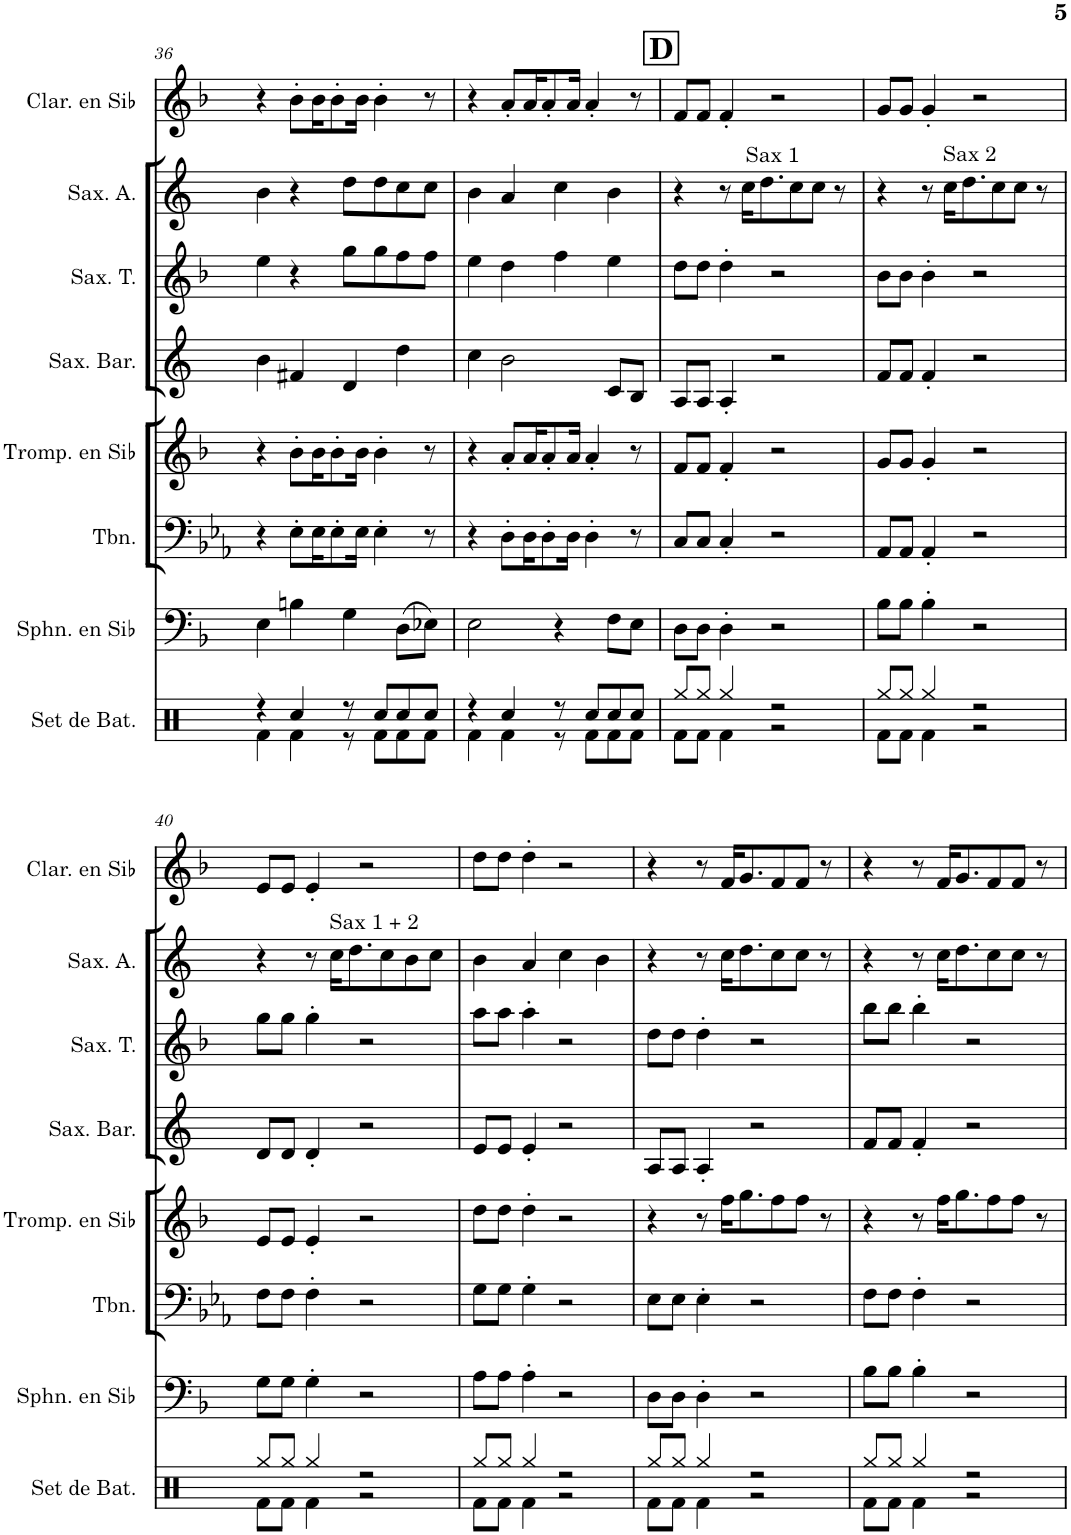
**kern	**kern	**kern	**kern	**kern	**kern	**kern	**kern
*part8	*part7	*part6	*part5	*part4	*part3	*part2	*part1
*staff8	*staff7	*staff6	*staff5	*staff4	*staff3	*staff2	*staff1
*I"Set de batterie	*I"Sousaphone en Sib	*I"Trombone	*I"Trompette en Sib	*I"Saxophone Baryton	*I"Saxophone Ténor	*I"Saxophone Alto	*I"Clarinette en Sib
*I'Set de Bat.	*I'Sphn. en Sib	*I'Tbn.	*I'Tromp. en Sib	*I'Sax. Bar.	*I'Sax. T.	*I'Sax. A.	*I'Clar. en Sib
!!LO:PB:g=z
*clefX	*clefF4	*clefF4	*clefG2	*clefG2	*clefG2	*clefG2	*clefG2
*	*Trd8c14	*	*Trd1c2	*Trd12c21	*Trd8c14	*Trd5c9	*Trd1c2
*k[]	*k[b-]	*k[b-e-a-]	*k[b-]	*k[]	*k[b-]	*k[]	*k[b-]
*M4/4	*M4/4	*M4/4	*M4/4	*M4/4	*M4/4	*M4/4	*M4/4
=36	=36	=36	=36	=36	=36	=36	=36
*^	*	*	*	*	*	*	*
4r	4Rf\	4E\	4r	4r	4b\	4ee\	4b\	4r
4Rcc/	4Rf\	4Bn\	8E-'\L	8b-'\L	4f#X/	4r	4r	8b-'\L
.	.	.	16E-\K	16b-\K	.	.	.	16b-\K
.	.	.	8E-'\	8b-'\	.	.	.	8b-'\
8r	8r	4G\	.	.	4d/	8gg\L	8dd\L	.
.	.	.	16E-\Jk	16b-\Jk	.	.	.	16b-\Jk
8Rcc/L	8Rf\L	.	4E-'\	4b-'\	.	8gg\	8dd\	4b-'\
8Rcc/	8Rf\	(8D\L	.	.	4dd\	8ff\	8cc\	.
8Rcc/J	8Rf\J	8E-X\J)	8r	8r	.	8ff\J	8cc\J	8r
=37	=37	=37	=37	=37	=37	=37	=37	=37
4r	4Rf\	2E\	4r	4r	4cc\	4ee\	4b\	4r
4Rcc/	4Rf\	.	8D'\L	8a'/L	2b\	4dd\	4a/	8a'/L
.	.	.	16D\K	16a/K	.	.	.	16a/K
.	.	.	8D'\	8a'/	.	.	.	8a'/
8r	8r	4r	.	.	.	4ff\	4cc\	.
.	.	.	16D\Jk	16a/Jk	.	.	.	16a/Jk
8Rcc/L	8Rf\L	.	4D'\	4a'/	.	.	.	4a'/
8Rcc/	8Rf\	8F\L	.	.	8c/L	4ee\	4b\	.
8Rcc/J	8Rf\J	8E\J	8r	8r	8B/J	.	.	8r
!!LO:REH:place=s1:a:B:cj:fs=14:t=D
=38	=38	=38	=38	=38	=38	=38	=38	=38
8Rgg/L	8Rf\L	8D\L	8C/L	8f/L	8A/L	8dd\L	4r	8f/L
8Rgg/J	8Rf\J	8D\J	8C/J	8f/J	8A/J	8dd\J	.	8f/J
4Rgg/	4Rf\	4D'\	4C'/	4f'/	4A'/	4dd'\	8r	4f'/
!	!	!	!	!	!	!	!LO:TX:a:t=Sax 1	!
.	.	.	.	.	.	.	16cc\KL	.
.	.	.	.	.	.	.	8.dd\	.
2r	2r	2r	2r	2r	2r	2r	.	2r
.	.	.	.	.	.	.	8cc\	.
.	.	.	.	.	.	.	8cc\J	.
.	.	.	.	.	.	.	8r	.
=39	=39	=39	=39	=39	=39	=39	=39	=39
8Rgg/L	8Rf\L	8B-\L	8AA-/L	8g/L	8f/L	8b-\L	4r	8g/L
8Rgg/J	8Rf\J	8B-\J	8AA-/J	8g/J	8f/J	8b-\J	.	8g/J
4Rgg/	4Rf\	4B-'\	4AA-'/	4g'/	4f'/	4b-'\	8r	4g'/
!	!	!	!	!	!	!	!LO:TX:a:t=Sax 2	!
.	.	.	.	.	.	.	16cc\KL	.
.	.	.	.	.	.	.	8.dd\	.
2r	2r	2r	2r	2r	2r	2r	.	2r
.	.	.	.	.	.	.	8cc\	.
.	.	.	.	.	.	.	8cc\J	.
.	.	.	.	.	.	.	8r	.
!!LO:LB:g=z
=40	=40	=40	=40	=40	=40	=40	=40	=40
8Rgg/L	8Rf\L	8G\L	8F\L	8e/L	8d/L	8gg\L	4r	8e/L
8Rgg/J	8Rf\J	8G\J	8F\J	8e/J	8d/J	8gg\J	.	8e/J
4Rgg/	4Rf\	4G'\	4F'\	4e'/	4d'/	4gg'\	8r	4e'/
!	!	!	!	!	!	!	!LO:TX:a:t=Sax 1 + 2	!
.	.	.	.	.	.	.	16cc\KL	.
.	.	.	.	.	.	.	8.dd\	.
2r	2r	2r	2r	2r	2r	2r	.	2r
.	.	.	.	.	.	.	8cc\	.
.	.	.	.	.	.	.	8b\	.
.	.	.	.	.	.	.	8cc\J	.
=41	=41	=41	=41	=41	=41	=41	=41	=41
8Rgg/L	8Rf\L	8A\L	8G\L	8dd\L	8e/L	8aa\L	4b\	8dd\L
8Rgg/J	8Rf\J	8A\J	8G\J	8dd\J	8e/J	8aa\J	.	8dd\J
4Rgg/	4Rf\	4A'\	4G'\	4dd'\	4e'/	4aa'\	4a/	4dd'\
2r	2r	2r	2r	2r	2r	2r	4cc\	2r
.	.	.	.	.	.	.	4b\	.
=42	=42	=42	=42	=42	=42	=42	=42	=42
8Rgg/L	8Rf\L	8D\L	8E-\L	4r	8A/L	8dd\L	4r	4r
8Rgg/J	8Rf\J	8D\J	8E-\J	.	8A/J	8dd\J	.	.
4Rgg/	4Rf\	4D'\	4E-'\	8r	4A'/	4dd'\	8r	8r
.	.	.	.	16ff\KL	.	.	16cc\KL	16f/KL
.	.	.	.	8.gg\	.	.	8.dd\	8.g/
2r	2r	2r	2r	.	2r	2r	.	.
.	.	.	.	8ff\	.	.	8cc\	8f/
.	.	.	.	8ff\J	.	.	8cc\J	8f/J
.	.	.	.	8r	.	.	8r	8r
=43	=43	=43	=43	=43	=43	=43	=43	=43
8Rgg/L	8Rf\L	8B-\L	8F\L	4r	8f/L	8bb-\L	4r	4r
8Rgg/J	8Rf\J	8B-\J	8F\J	.	8f/J	8bb-\J	.	.
4Rgg/	4Rf\	4B-'\	4F'\	8r	4f'/	4bb-'\	8r	8r
.	.	.	.	16ff\KL	.	.	16cc\KL	16f/KL
.	.	.	.	8.gg\	.	.	8.dd\	8.g/
2r	2r	2r	2r	.	2r	2r	.	.
.	.	.	.	8ff\	.	.	8cc\	8f/
.	.	.	.	8ff\J	.	.	8cc\J	8f/J
.	.	.	.	8r	.	.	8r	8r
*v	*v	*	*	*	*	*	*	*
=	=	=	=	=	=	=	=
*-	*-	*-	*-	*-	*-	*-	*-
